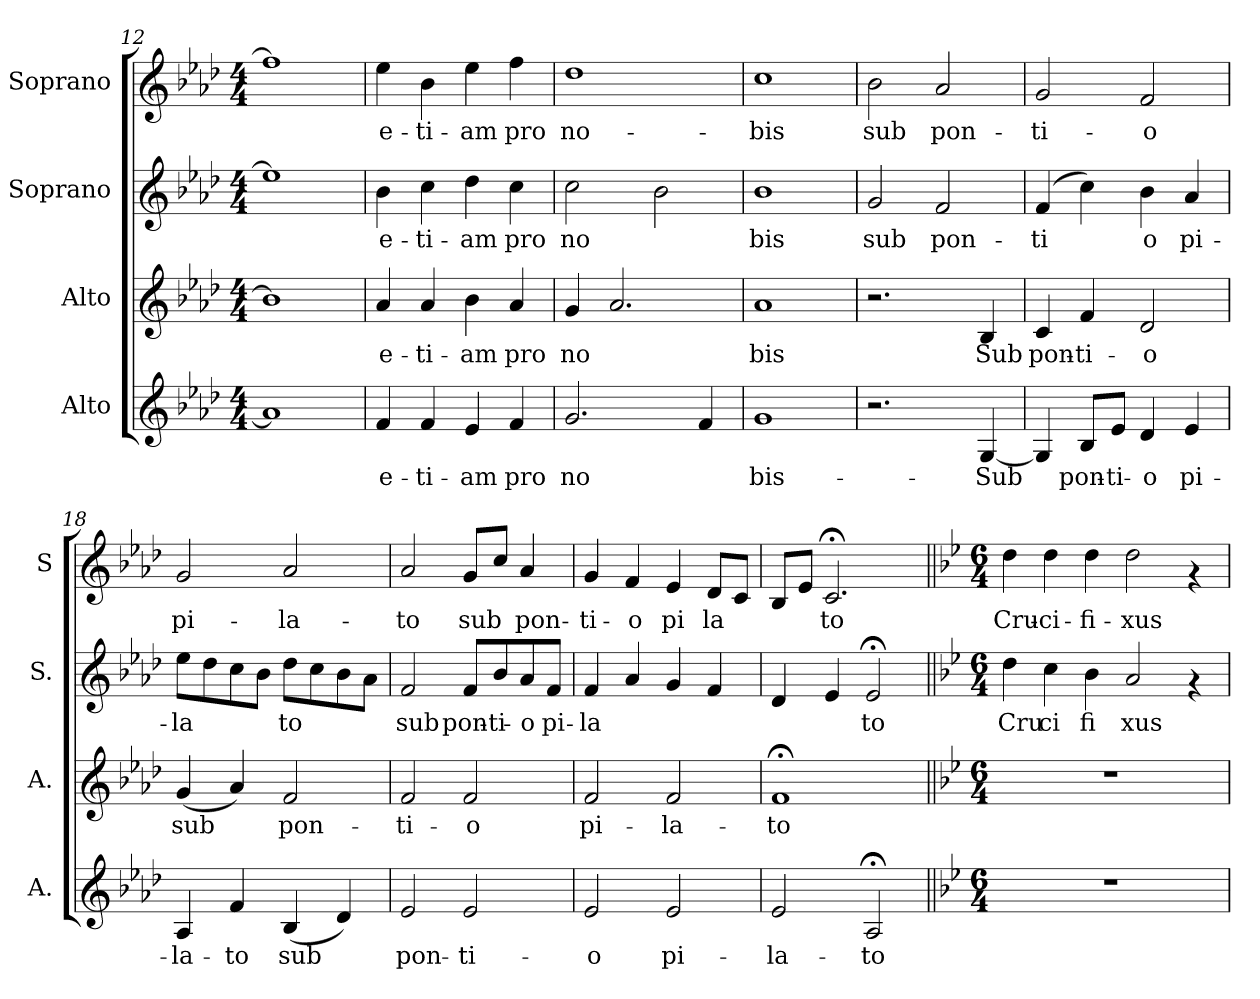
**kern	**text	**kern	**text	**kern	**text	**kern	**text
*part4	*part4	*part3	*part3	*part2	*part2	*part1	*part1
*staff4	*staff4	*staff3	*staff3	*staff2	*staff2	*staff1	*staff1
*I"Alto	*	*I"Alto	*	*I"Soprano	*	*I"Soprano	*
*I'A.	*	*I'A.	*	*I'S.	*	*I'S	*
*clefG2	*	*clefG2	*	*clefG2	*	*clefG2	*
*k[b-e-a-d-]	*	*k[b-e-a-d-]	*	*k[b-e-a-d-]	*	*k[b-e-a-d-]	*
*A-:	*	*A-:	*	*A-:	*	*A-:	*
*M4/4	*	*M4/4	*	*M4/4	*	*M4/4	*
=12	=12	=12	=12	=12	=12	=12	=12
!	!LO:LY:b:cj	!	!LO:LY:b:cj	!	!LO:LY:b:cj	!	!LO:LY:b:cj
1a-]	.	1b-]	.	1ee-]	.	1ff]	.
=13	=13	=13	=13	=13	=13	=13	=13
!	!LO:LY:b:cj	!	!LO:LY:b:cj	!	!LO:LY:b:cj	!	!LO:LY:b:cj
4f/	e-	4a-/	e-	4b-\	e-	4ee-\	e-
!	!LO:LY:b:cj	!	!LO:LY:b:cj	!	!LO:LY:b:cj	!	!LO:LY:b:cj
4f/	-ti-	4a-/	-ti-	4cc\	-ti-	4b-\	-ti-
!	!LO:LY:b:cj	!	!LO:LY:b:cj	!	!LO:LY:b:cj	!	!LO:LY:b:cj
4e-/	-am	4b-\	-am	4dd-\	-am	4ee-\	-am
!	!LO:LY:b:cj	!	!LO:LY:b:cj	!	!LO:LY:b:cj	!	!LO:LY:b:cj
4f/	pro	4a-/	pro	4cc\	pro	4ff\	pro
=14	=14	=14	=14	=14	=14	=14	=14
!	!LO:LY:b:cj	!	!LO:LY:b:cj	!	!LO:LY:b:cj	!	!LO:LY:b:cj
2.g/	no	4g/	no	2cc\	no	1dd-	no-
!	!	!	!LO:LY:b:cj	!	!	!	!
.	.	2.a-/	.	.	.	.	.
!	!	!	!	!	!LO:LY:b:cj	!	!
.	.	.	.	2b-\	.	.	.
!	!LO:LY:b:cj	!	!	!	!	!	!
4f/	.	.	.	.	.	.	.
=15	=15	=15	=15	=15	=15	=15	=15
!	!LO:LY:b:cj	!	!LO:LY:b:cj	!	!LO:LY:b:cj	!	!LO:LY:b:cj
1g	bis-	1a-	bis	1b-	bis	1cc	-bis
=16	=16	=16	=16	=16	=16	=16	=16
!	!	!	!	!	!LO:LY:b:cj	!	!LO:LY:b:cj
2.r	.	2.r	.	2g/	sub	2b-\	sub
!	!	!	!	!	!LO:LY:b:cj	!	!LO:LY:b:cj
.	.	.	.	2f/	pon-	2a-/	pon-
!	!LO:LY:b:cj	!	!LO:LY:b:cj	!	!	!	!
[>4G/	-Sub	4B-/	Sub	.	.	.	.
!!LO:PB:g=z
=17	=17	=17	=17	=17	=17	=17	=17
!	!LO:LY:b:cj	!	!LO:LY:b:cj	!	!LO:LY:b:cj	!	!LO:LY:b:cj
4G/]	.	4c/	pon-	(>4f/	-ti-	2g/	-ti-
!	!LO:LY:b:cj	!	!LO:LY:b:cj	!	!LO:LY:b:cj	!	!
8B-/L	pon-	4f/	-ti-	4cc\)	--	.	.
!	!LO:LY:b:cj	!	!	!	!	!	!
8e-/J	-ti-	.	.	.	.	.	.
!	!LO:LY:b:cj	!	!LO:LY:b:cj	!	!LO:LY:b:cj	!	!LO:LY:b:cj
4d-/	-o	2d-/	-o	4b-\	-o	2f/	-o
!	!LO:LY:b:cj	!	!	!	!LO:LY:b:cj	!	!
4e-/	pi-	.	.	4a-/	pi-	.	.
=18	=18	=18	=18	=18	=18	=18	=18
!	!LO:LY:b:cj	!	!LO:LY:b:cj	!	!LO:LY:b:cj	!	!LO:LY:b:cj
4A-/	-la-	(<4g/	sub	8ee-\L	-la	2g/	pi-
!	!	!	!	!	!LO:LY:b:cj	!	!
.	.	.	.	8dd-\	.	.	.
!	!LO:LY:b:cj	!	!LO:LY:b:cj	!	!LO:LY:b:cj	!	!
4f/	-to	4a-/)	.	8cc\	.	.	.
!	!	!	!	!	!LO:LY:b:cj	!	!
.	.	.	.	8b-\J	.	.	.
!	!LO:LY:b:cj	!	!LO:LY:b:cj	!	!LO:LY:b:cj	!	!LO:LY:b:cj
(<4B-/	sub	2f/	pon-	8dd-\L	to	2a-/	-la-
!	!	!	!	!	!LO:LY:b:cj	!	!
.	.	.	.	8cc\	.	.	.
!	!LO:LY:b:cj	!	!	!	!LO:LY:b:cj	!	!
4d-/)	.	.	.	8b-\	.	.	.
!	!	!	!	!	!LO:LY:b:cj	!	!
.	.	.	.	8a-\J	.	.	.
=19	=19	=19	=19	=19	=19	=19	=19
!	!LO:LY:b:cj	!	!LO:LY:b:cj	!	!LO:LY:b:cj	!	!LO:LY:b:cj
2e-/	pon-	2f/	-ti-	2f/	sub	2a-/	-to
!	!LO:LY:b:cj	!	!LO:LY:b:cj	!	!LO:LY:b:cj	!	!LO:LY:b:cj
2e-/	-ti-	2f/	-o	8f/L	pon-	8g/L	sub
!	!	!	!	!	!LO:LY:b:cj	!	!LO:LY:b:cj
.	.	.	.	8b-/	-ti-	8cc/J	.
!	!	!	!	!	!LO:LY:b:cj	!	!LO:LY:b:cj
.	.	.	.	8a-/	-o	4a-/	pon-
!	!	!	!	!	!LO:LY:b:cj	!	!
.	.	.	.	8f/J	pi-	.	.
=20	=20	=20	=20	=20	=20	=20	=20
!	!LO:LY:b:cj	!	!LO:LY:b:cj	!	!LO:LY:b:cj	!	!LO:LY:b:cj
2e-/	-o	2f/	pi-	4f/	-la	4g/	-ti-
!	!	!	!	!	!LO:LY:b:cj	!	!LO:LY:b:cj
.	.	.	.	4a-/	.	4f/	-o
!	!LO:LY:b:cj	!	!LO:LY:b:cj	!	!LO:LY:b:cj	!	!LO:LY:b:cj
2e-/	pi-	2f/	-la-	4g/	.	4e-/	pi
!	!	!	!	!	!LO:LY:b:cj	!	!LO:LY:b:cj
.	.	.	.	4f/	.	8d-/L	la
!	!	!	!	!	!	!	!LO:LY:b:cj
.	.	.	.	.	.	8c/J	.
=21	=21	=21	=21	=21	=21	=21	=21
!	!LO:LY:b:cj	!	!LO:LY:b:cj	!	!LO:LY:b:cj	!	!LO:LY:b:cj
2e-/	-la-	1f;<	-to	4d-/	.	8B-/L	.
!	!	!	!	!	!	!	!LO:LY:b:cj
.	.	.	.	.	.	8e-/J	.
!	!	!	!	!	!LO:LY:b:cj	!	!LO:LY:b:cj
.	.	.	.	4e-/	.	2.c;</	to
!	!LO:LY:b:cj	!	!	!	!LO:LY:b:cj	!	!
2A-;</	-to	.	.	2e-;</	to	.	.
!!LO:LB:g=z
=22||	=22||	=22||	=22||	=22||	=22||	=22||	=22||
*k[b-e-]	*	*k[b-e-]	*	*k[b-e-]	*	*k[b-e-]	*
*B-:	*	*B-:	*	*B-:	*	*B-:	*
*M6/4	*	*M6/4	*	*M6/4	*	*M6/4	*
!	!	!	!	!	!LO:LY:b:cj	!	!LO:LY:b:cj
1.r	.	1.r	.	4dd\	Cru	4dd\	Cru-
!	!	!	!	!	!LO:LY:b:cj	!	!LO:LY:b:cj
.	.	.	.	4cc\	ci	4dd\	-ci-
!	!	!	!	!	!LO:LY:b:cj	!	!LO:LY:b:cj
.	.	.	.	4b-\	fi	4dd\	-fi-
!	!	!	!	!	!LO:LY:b:cj	!	!LO:LY:b:cj
.	.	.	.	2a/	xus	2dd\	-xus
.	.	.	.	4rf	.	4rf	.
=	=	=	=	=	=	=	=
*-	*-	*-	*-	*-	*-	*-	*-
